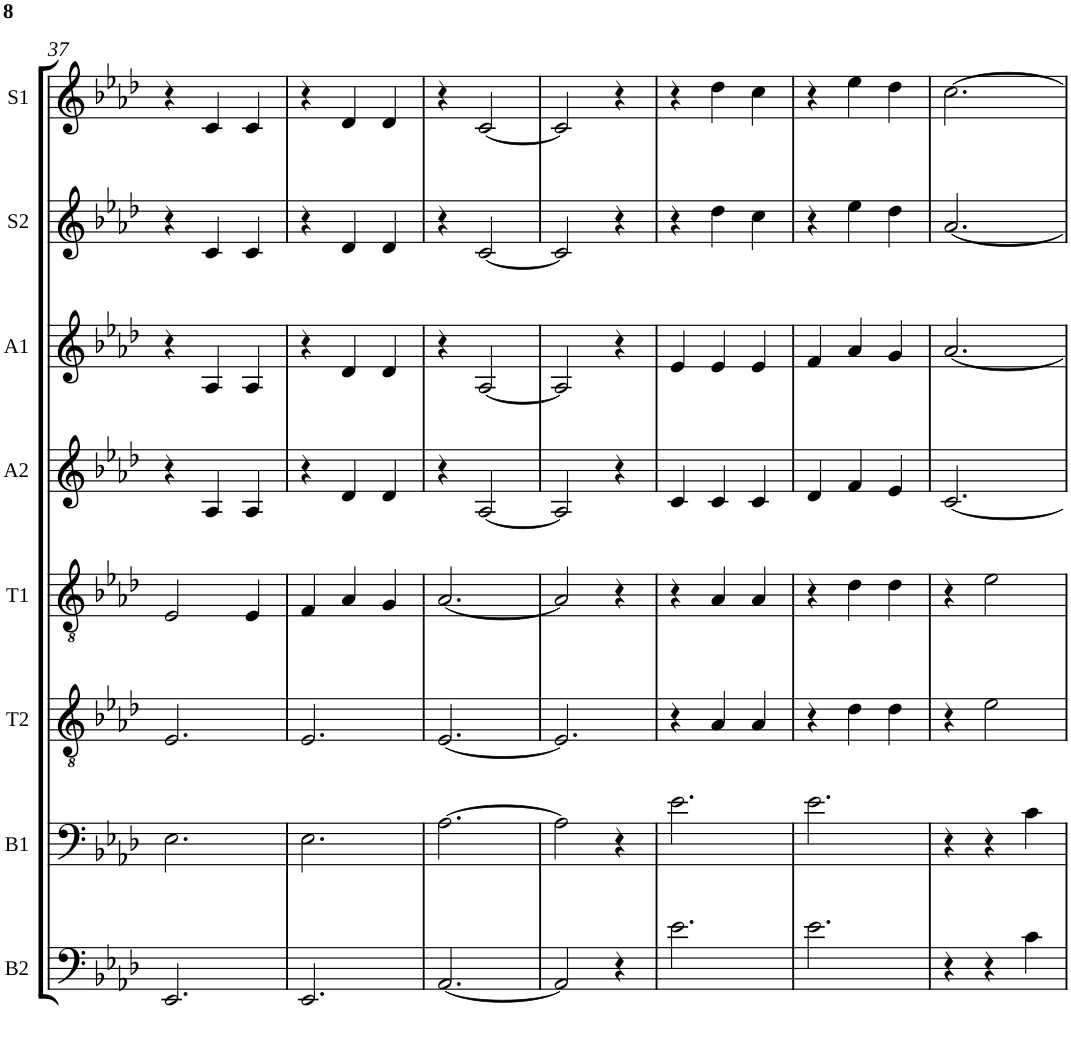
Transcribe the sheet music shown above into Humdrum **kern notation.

**kern	**kern	**kern	**kern	**kern	**kern	**kern	**kern
*part8	*part7	*part6	*part5	*part4	*part3	*part2	*part1
*staff8	*staff7	*staff6	*staff5	*staff4	*staff3	*staff2	*staff1
*I"Bass 2	*I"Bass 1	*I"Tenor 2	*I"Tenor 1	*I"Alto 2	*I"Alto 1	*I"Soprano 2	*I"Soprano 1
*I'B2	*I'B1	*I'T2	*I'T1	*I'A2	*I'A1	*I'S2	*I'S1
!!LO:PB:g=z
*clefF4	*clefF4	*clefGv2	*clefGv2	*clefG2	*clefG2	*clefG2	*clefG2
*k[b-e-a-d-]	*k[b-e-a-d-]	*k[b-e-a-d-]	*k[b-e-a-d-]	*k[b-e-a-d-]	*k[b-e-a-d-]	*k[b-e-a-d-]	*k[b-e-a-d-]
*A-:	*A-:	*A-:	*A-:	*A-:	*A-:	*A-:	*A-:
*M3/4	*M3/4	*M3/4	*M3/4	*M3/4	*M3/4	*M3/4	*M3/4
=37	=37	=37	=37	=37	=37	=37	=37
2.EE-/	2.E-\	2.E-/	2E-/	4r	4r	4r	4r
.	.	.	.	4A-/	4A-/	4c/	4c/
.	.	.	4E-/	4A-/	4A-/	4c/	4c/
=38	=38	=38	=38	=38	=38	=38	=38
2.EE-/	2.E-\	2.E-/	4F/	4r	4r	4r	4r
.	.	.	4A-/	4d-/	4d-/	4d-/	4d-/
.	.	.	4G/	4d-/	4d-/	4d-/	4d-/
=39	=39	=39	=39	=39	=39	=39	=39
[2.AA-/	[2.A-\	[2.E-/	[2.A-/	4r	4r	4r	4r
.	.	.	.	[2A-/	[2A-/	[2c/	[2c/
=40	=40	=40	=40	=40	=40	=40	=40
2AA-/]	2A-\]	2.E-/]	2A-/]	2A-/]	2A-/]	2c/]	2c/]
4r	4r	.	4r	4r	4r	4r	4r
=41	=41	=41	=41	=41	=41	=41	=41
2.e-\	2.e-\	4r	4r	4c/	4e-/	4r	4r
.	.	4A-/	4A-/	4c/	4e-/	4dd-\	4dd-\
.	.	4A-/	4A-/	4c/	4e-/	4cc\	4cc\
=42	=42	=42	=42	=42	=42	=42	=42
2.e-\	2.e-\	4r	4r	4d-/	4f/	4r	4r
.	.	4d-\	4d-\	4f/	4a-/	4ee-\	4ee-\
.	.	4d-\	4d-\	4e-/	4g/	4dd-\	4dd-\
=43	=43	=43	=43	=43	=43	=43	=43
4r	4r	4r	4r	[2.c/	[2.a-/	[2.a-/	[2.cc\
4r	4r	2e-\	2e-\	.	.	.	.
4c\	4c\	.	.	.	.	.	.
=	=	=	=	=	=	=	=
*-	*-	*-	*-	*-	*-	*-	*-
